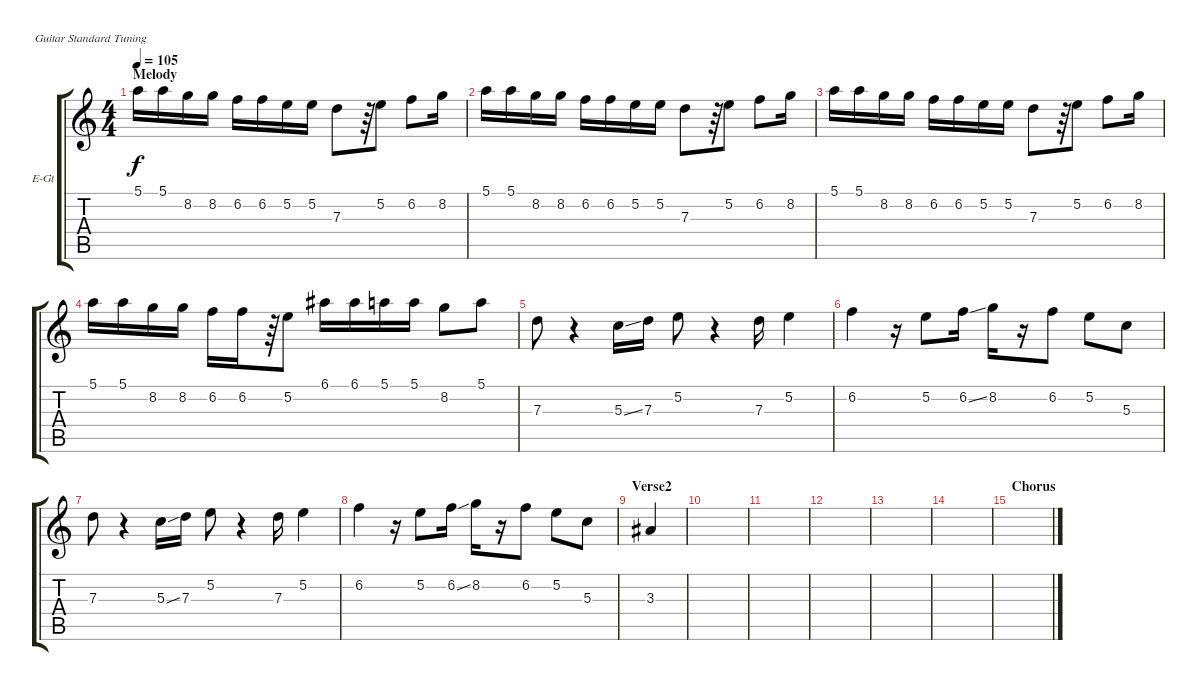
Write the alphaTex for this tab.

\defaultSystemsLayout 4
\bracketExtendMode groupsimilarinstruments
\firstSystemTrackNameOrientation horizontal
\otherSystemsTrackNameOrientation horizontal
\track ("Melody" "E-Gt") {instrument distortionguitar}
\staff {score tabs}
\tuning (E4 B3 G3 D3 A2 E2)
\ts (4 4)
\section ("" "Melody")
\tempo 105
\clef g2
\ks c
5.1.16{dy f} 5.1.16 8.2.16 8.2.16 6.2.16 6.2.16 5.2.16 5.2.16 7.3.8 r.64 5.2.8 6.2.8 8.2.16 |
5.1.16 5.1.16 8.2.16 8.2.16 6.2.16 6.2.16 5.2.16 5.2.16 7.3.8 r.64 5.2.8 6.2.8 8.2.16 |
5.1.16 5.1.16 8.2.16 8.2.16 6.2.16 6.2.16 5.2.16 5.2.16 7.3.8 r.64 5.2.8 6.2.8 8.2.16 |
5.1.16 5.1.16 8.2.16 8.2.16 6.2.16 6.2.16 r.64 5.2.8 6.1.16 6.1.16 5.1.16 5.1.16 8.2.8 5.1.8 |
7.3.8 r.4 5.3{ss}.16 7.3.16 5.2.8 r.4 7.3.16 5.2.4 |
6.2.4 r.16 5.2.8 6.2{ss}.16 8.2.16 r.16 6.2.8 5.2.8 5.3.8 |
7.3.8 r.4 5.3{ss}.16 7.3.16 5.2.8 r.4 7.3.16 5.2.4 |
6.2.4 r.16 5.2.8 6.2{ss}.16 8.2.16 r.16 6.2.8 5.2.8 5.3.8 |
\section ("" "Verse2")
3.3.4 |
|
|
|
|
|
\section ("" "Chorus")
